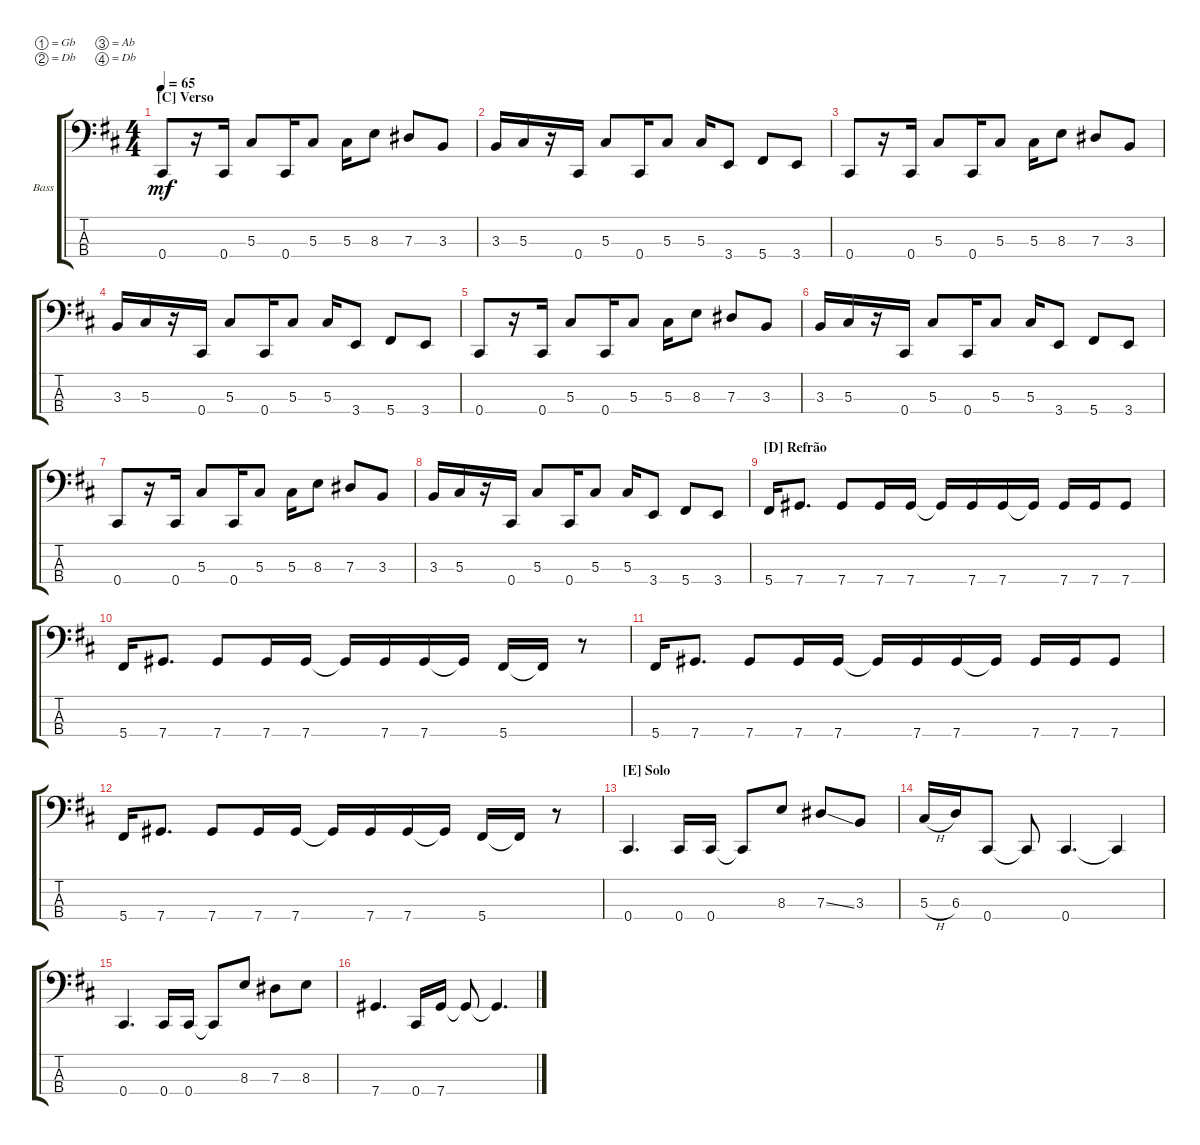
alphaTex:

\defaultSystemsLayout 4
\bracketExtendMode groupsimilarinstruments
\firstSystemTrackNameOrientation horizontal
\otherSystemsTrackNameOrientation horizontal
\track ("Baixo" "Bass") {multiBarRest instrument electricbassfinger}
\staff {score tabs}
\tuning (Gb2 Db2 Ab1 Db1)
\ts (4 4)
\section ("C" "Verso")
\tempo 65
\clef f4
\ks d
0.4.8{dy mf} r.16 0.4.16 5.3.8 0.4.16 5.3.8 5.3.16 8.3.8 7.3.8 3.3.8 |
3.3.16 5.3.16 r.16 0.4.16 5.3.8 0.4.16 5.3.8 5.3.16 3.4.8 5.4.8 3.4.8 |
0.4.8 r.16 0.4.16 5.3.8 0.4.16 5.3.8 5.3.16 8.3.8 7.3.8 3.3.8 |
3.3.16 5.3.16 r.16 0.4.16 5.3.8 0.4.16 5.3.8 5.3.16 3.4.8 5.4.8 3.4.8 |
0.4.8 r.16 0.4.16 5.3.8 0.4.16 5.3.8 5.3.16 8.3.8 7.3.8 3.3.8 |
3.3.16 5.3.16 r.16 0.4.16 5.3.8 0.4.16 5.3.8 5.3.16 3.4.8 5.4.8 3.4.8 |
0.4.8 r.16 0.4.16 5.3.8 0.4.16 5.3.8 5.3.16 8.3.8 7.3.8 3.3.8 |
3.3.16 5.3.16 r.16 0.4.16 5.3.8 0.4.16 5.3.8 5.3.16 3.4.8 5.4.8 3.4.8 |
\section ("D" "Refrão")
5.4.16 7.4.8{d} 7.4.8 7.4.16 7.4.16 7.4{t}.16 7.4.16 7.4.16 7.4{t}.16 7.4.16 7.4.16 7.4.8 |
5.4.16 7.4.8{d} 7.4.8 7.4.16 7.4.16 7.4{t}.16 7.4.16 7.4.16 7.4{t}.16 5.4.16 5.4{t}.16 r.8 |
5.4.16 7.4.8{d} 7.4.8 7.4.16 7.4.16 7.4{t}.16 7.4.16 7.4.16 7.4{t}.16 7.4.16 7.4.16 7.4.8 |
5.4.16 7.4.8{d} 7.4.8 7.4.16 7.4.16 7.4{t}.16 7.4.16 7.4.16 7.4{t}.16 5.4.16 5.4{t}.16 r.8 |
\section ("E" "Solo")
0.4.4{d} 0.4.16 0.4.16 0.4{t}.8 8.3.8 7.3{ss}.8 3.3.8 |
5.3{h}.16 6.3.16 0.4.8 0.4{t}.8 0.4.4{d} 0.4{t}.4 |
0.4.4{d} 0.4.16 0.4.16 0.4{t}.8 8.3.8 7.3.8 8.3.8 |
7.4.4{d} 0.4.16 7.4.16 7.4{t}.8 7.4{t}.4{d}
